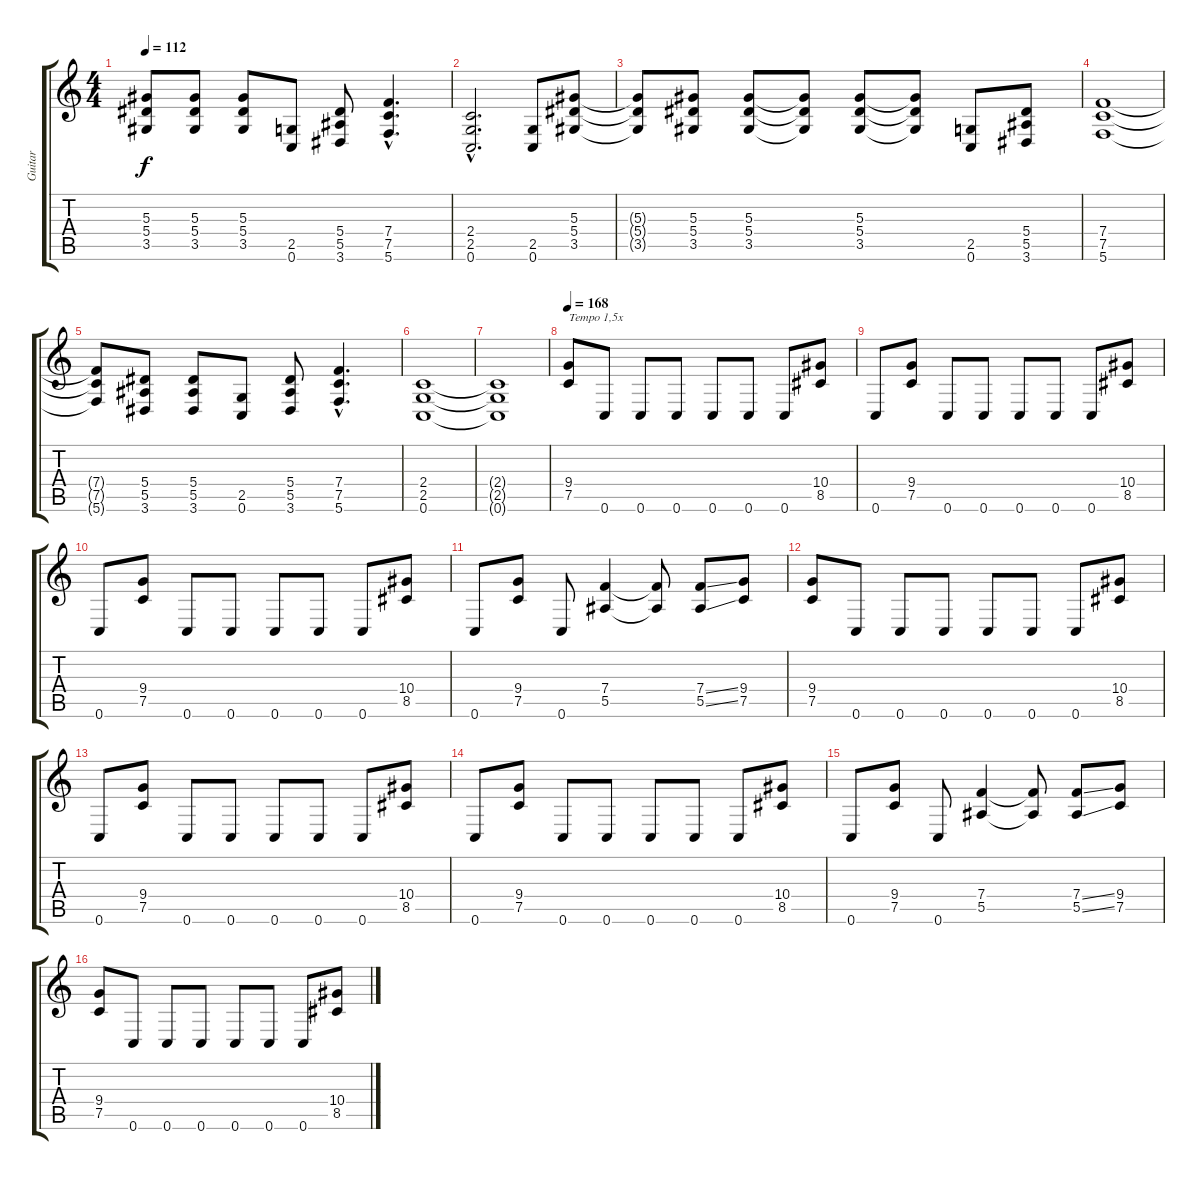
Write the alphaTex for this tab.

\track ("Guitar" "Guitar") {instrument overdrivenguitar}
\staff {score tabs}
\tuning (C4 G3 Eb3 Bb2 F2 C2) {hide}
\ts (4 4)
\tempo 112
\clef g2
\ks c
(5.3{t} 5.4{t} 3.5{t}).8{dy f} (5.3 5.4 3.5).8 (5.3 5.4 3.5).8 (2.5 0.6).8 (5.4 5.5 3.6).8 (7.4{hac} 7.5{hac} 5.6{hac}).4{d} |
(2.4{hac} 2.5{hac} 0.6{hac}).2{d} (2.5 0.6).8 (5.3 5.4 3.5).8 |
(5.3{t} 5.4{t} 3.5{t}).8 (5.3 5.4 3.5).8 (5.3 5.4 3.5).8 (5.3{t} 5.4{t} 3.5{t}).8 (5.3 5.4 3.5).8 (5.3{t} 5.4{t} 3.5{t}).8 (2.5 0.6).8 (5.4 5.5 3.6).8 |
(7.4 7.5 5.6).1 |
(7.4{t} 7.5{t} 5.6{t}).8 (5.4 5.5 3.6).8 (5.4 5.5 3.6).8 (2.5 0.6).8 (5.4 5.5 3.6).8 (7.4{hac} 7.5{hac} 5.6{hac}).4{d} |
(2.4 2.5 0.6).1 |
(2.4{t} 2.5{t} 0.6{t}).1 |
\tempo 168
(9.4 7.5).8{txt "Tempo 1,5x"} 0.6.8 0.6.8 0.6.8 0.6.8 0.6.8 0.6.8 (10.4 8.5).8 |
0.6.8 (9.4 7.5).8 0.6.8 0.6.8 0.6.8 0.6.8 0.6.8 (10.4 8.5).8 |
0.6.8 (9.4 7.5).8 0.6.8 0.6.8 0.6.8 0.6.8 0.6.8 (10.4 8.5).8 |
0.6.8 (9.4 7.5).8 0.6.8 (7.4 5.5).4 (7.4{t} 5.5{t}).8 (7.4{ss} 5.5{ss}).8 (9.4 7.5).8 |
(9.4 7.5).8 0.6.8 0.6.8 0.6.8 0.6.8 0.6.8 0.6.8 (10.4 8.5).8 |
0.6.8 (9.4 7.5).8 0.6.8 0.6.8 0.6.8 0.6.8 0.6.8 (10.4 8.5).8 |
0.6.8 (9.4 7.5).8 0.6.8 0.6.8 0.6.8 0.6.8 0.6.8 (10.4 8.5).8 |
0.6.8 (9.4 7.5).8 0.6.8 (7.4 5.5).4 (7.4{t} 5.5{t}).8 (7.4{ss} 5.5{ss}).8 (9.4 7.5).8 |
(9.4 7.5).8 0.6.8 0.6.8 0.6.8 0.6.8 0.6.8 0.6.8 (10.4 8.5).8
